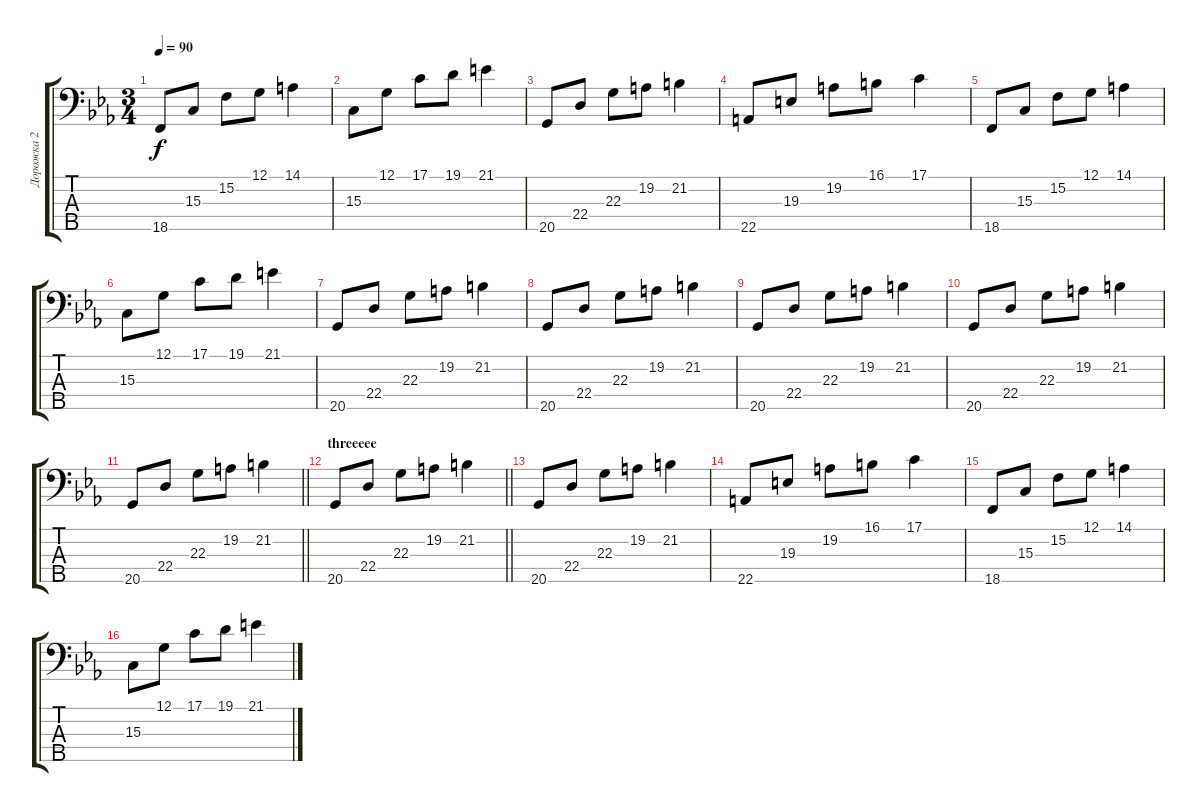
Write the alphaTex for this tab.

\track ("Дорожка 2" "Дорожка 2") {instrument acousticgrandpiano}
\staff {score tabs}
\tuning (G2 D2 A1 E1 B0) {hide}
\ts (3 4)
\tempo 90
\clef f4
\ks cminor
18.5.8{dy f} 15.3.8 15.2.8 12.1.8 14.1.4 |
15.3.8 12.1.8 17.1.8 19.1.8 21.1.4 |
20.5.8 22.4.8 22.3.8 19.2.8 21.2.4 |
22.5.8 19.3.8 19.2.8 16.1.8 17.1.4 |
18.5.8 15.3.8 15.2.8 12.1.8 14.1.4 |
15.3.8 12.1.8 17.1.8 19.1.8 21.1.4 |
20.5.8 22.4.8 22.3.8 19.2.8 21.2.4 |
20.5.8 22.4.8 22.3.8 19.2.8 21.2.4 |
20.5.8 22.4.8 22.3.8 19.2.8 21.2.4 |
20.5.8 22.4.8 22.3.8 19.2.8 21.2.4 |
\barLineRight lightlight
20.5.8 22.4.8 22.3.8 19.2.8 21.2.4 |
\section ("" "threeeee")
\barLineRight lightlight
20.5.8 22.4.8 22.3.8 19.2.8 21.2.4 |
20.5.8 22.4.8 22.3.8 19.2.8 21.2.4 |
22.5.8 19.3.8 19.2.8 16.1.8 17.1.4 |
18.5.8 15.3.8 15.2.8 12.1.8 14.1.4 |
15.3.8 12.1.8 17.1.8 19.1.8 21.1.4
